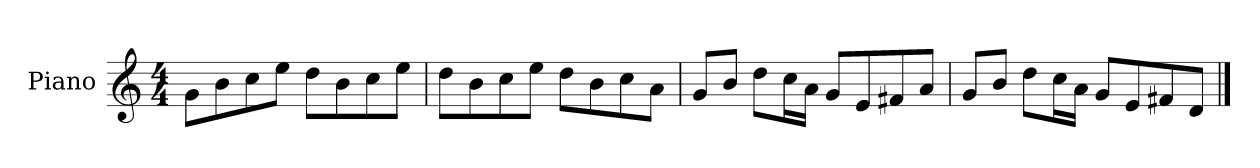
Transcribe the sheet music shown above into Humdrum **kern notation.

**kern
*part1
*staff1
*I"Piano
*I'P-no
*clefG2
*k[]
*M4/4
*MM90
=1
8g\L
8b\
8cc\
8ee\J
8dd\L
8b\
8cc\
8ee\J
=2
8dd\L
8b\
8cc\
8ee\J
8dd\L
8b\
8cc\
8a\J
=3
8g/L
8b/J
8dd\L
16cc\L
16a\JJ
8g/L
8e/
8f#X/
8a/J
=4
8g/L
8b/J
8dd\L
16cc\L
16a\JJ
8g/L
8e/
8f#X/
8d/J
==
*-
